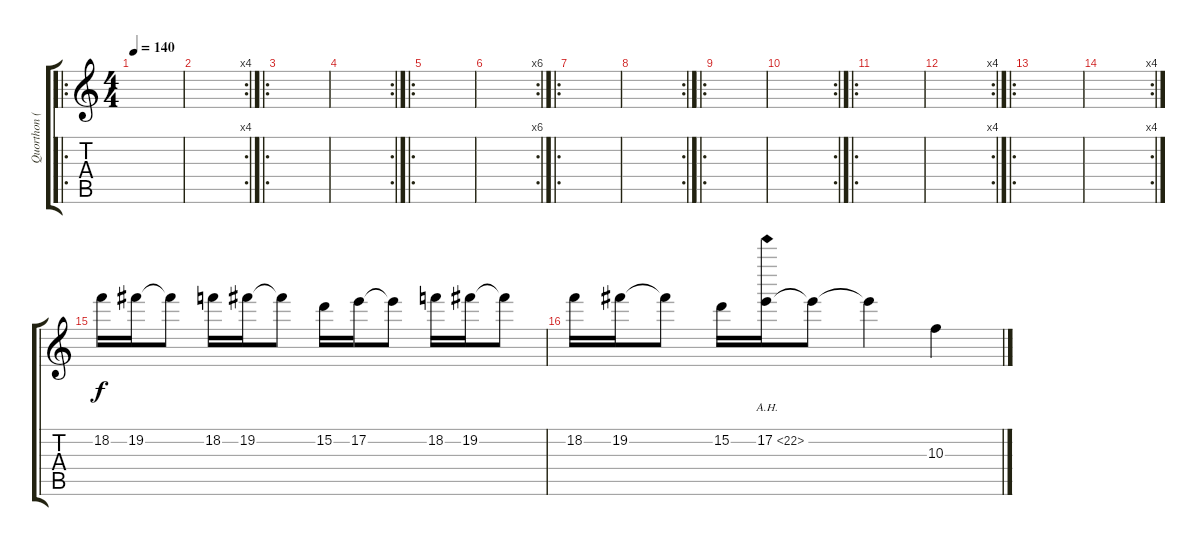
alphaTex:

\track ("Quorthon (Solo)" "Quorthon (") {instrument distortionguitar}
\staff {score tabs}
\tuning (E4 B3 G3 D3 A2 E2) {hide}
\ro
\ts (4 4)
\tempo 140
\clef g2
\ks c
|
\rc 4
|
\ro
|
\rc 2
|
\ro
|
\rc 6
|
\ro
|
\rc 2
|
\ro
|
\rc 2
|
\ro
|
\rc 4
|
\ro
|
\rc 4
|
18.2.16 19.2.16 19.2{t}.8 18.2.16 19.2.16 19.2{t}.8 15.2.16 17.2.16 17.2{t}.8 18.2.16 19.2.16 19.2{t}.8 |
18.2.16 19.2.16 19.2{t}.8 15.2.16 17.2{ah 5}.16 17.2{t}.8 17.2{t}.4 10.3.4
